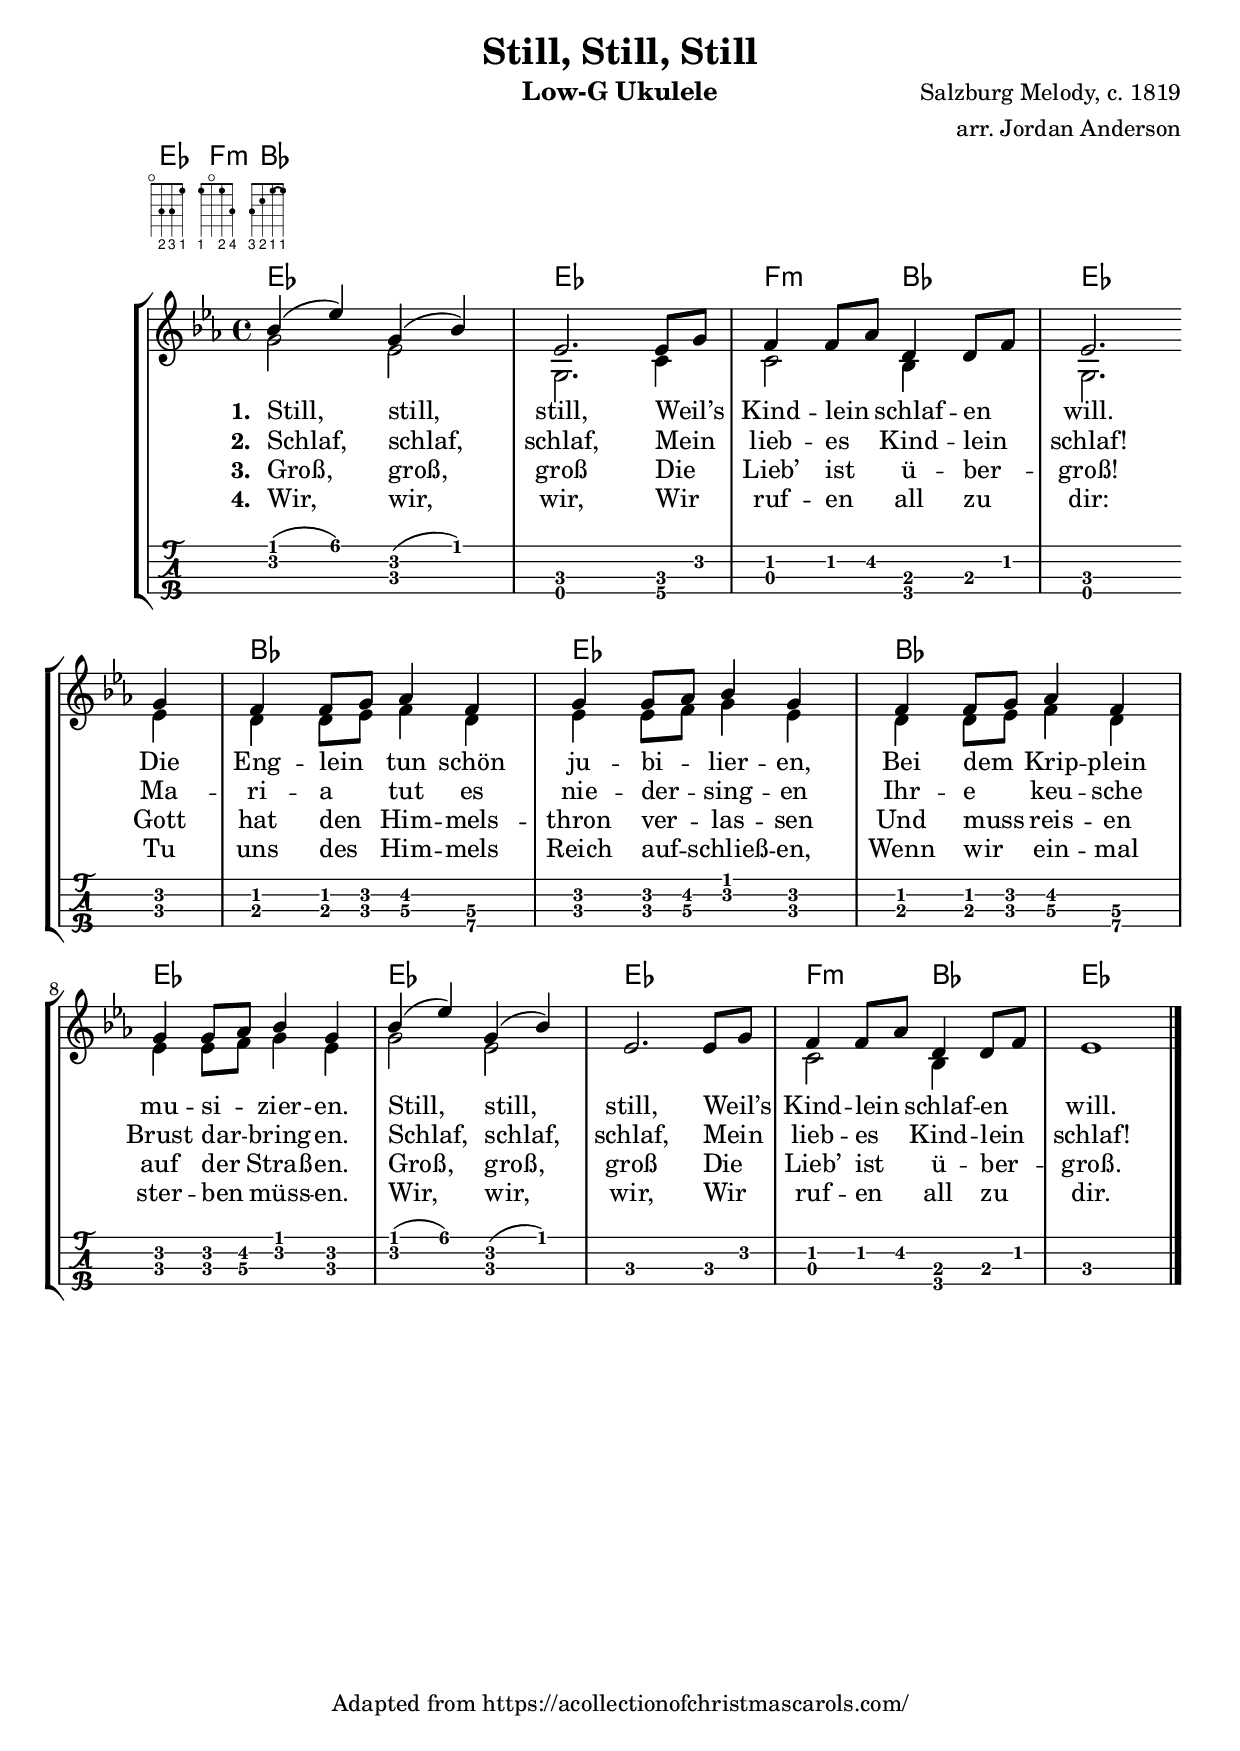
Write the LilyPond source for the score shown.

\version "2.20.0"
\version "2.20.0"
\language "english"
\include "../../lib/barre.ily"
\include "predefined-ukulele-fretboards.ly"

\header {
    title = "Still, Still, Still"
    composer = "Salzburg Melody, c. 1819"
    arranger = "arr. Jordan Anderson"
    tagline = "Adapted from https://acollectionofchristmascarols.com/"
  }

low-g-ukulele-tuning = \stringTuning <g c' e' a'>

\storePredefinedDiagram #default-fret-table
                        \chordmode { c:m6 }
                        #ukulele-tuning
                        #"x;2-1;2-2;o;"

% Chords

TopChords = \chordmode {
  ef f:m bf
}

StaffChords = \chordmode {
  ef1 ef f2:m bf ef1
  bf ef bf ef
  ef1 ef f2:m bf ef1
}

% Main music
sopMusic = \relative c'' {
  bf4( ef) g,( bf) |
  ef,2. ef8[ g] |
  f4 f8[ af] d,4 d8[ f] |
  ef2. \bar""\break g4 |

  f4 f8[ g] af4 f\3 |
  g g8[ af] bf4 g |
  f f8[ g] af4 f\3 |
  g g8[ af] bf4 g |

  bf( ef) g,( bf) |
  ef,2. ef8[ g] |
  f4 f8[ af] d,4 d8[ f] |
  ef1 \bar "|."
}

altoMusic = \relative c' {
  g'2 ef |
  g,2. c4\4 |
  c2 bf4 s |
  g2. ef'4 |

  d4 d8[ ef] f4\3 d\4 |
  ef ef8[ f\3] g4 ef |
  d d8[ ef] f4\3 d\4 |
  ef ef8[ f\3] g4 ef |

  g2 ef |
  s2. s4 |
  c2 bf4 s |
  s1 \bar "|."
}

tenorMusic = \relative c' {
  bf2 bf |
  s2. s4 |
  af2 s4 af |
  s2. bf4 |

  bf2 bf2 |
  bf2 bf2 |
  bf2 bf2 |
  bf2 bf2 |

  bf2 bf |
  g2. g4 |
  af2 s4 af |
  g1 \bar "|."
}
tenorWords = \lyricmode {

}

verseOne = \lyricmode {
  \set stanza = #"1. "
  Still, still, still,
  Weil’s _ Kind -- lein _ schlaf -- en _ will.
  Die Eng -- lein _ tun schön ju -- bi -- _ lier -- en,
  Bei dem _ Krip -- plein mu -- si -- _ zier -- en.
  Still, still, still,
  Weil’s _ Kind -- lein _ schlaf -- en _ will.
}
verseTwo = \lyricmode {
  \set stanza = #"2. "
  Schlaf, schlaf, schlaf,
  Mein _ lieb -- es _ Kind -- lein _ schlaf!
  Ma -- ri -- a _ tut es nie -- der -- _ sing -- en
  Ihr -- e _ keu -- sche Brust dar -- _ bring -- en.
  Schlaf, schlaf, schlaf,
  Mein _ lieb -- es _ Kind -- lein _ schlaf!
}
verseThree = \lyricmode {
  \set stanza = #"3. "
  Groß, groß, groß
  Die _ Lieb’ ist _ ü -- ber -- _ groß!
  Gott hat den _ Him -- mels -- thron ver -- _ las -- sen
  Und muss _ reis -- en auf der _ Straß -- en.
  Groß, groß, groß
  Die _ Lieb’ ist _ ü -- ber -- _ groß.
}
verseFour = \lyricmode {
  \set stanza = #"4. "
  Wir, wir, wir,
  Wir _ ruf -- en _ all zu _ dir:
  Tu uns des _ Him -- mels Reich auf -- _ schließ -- en,
  Wenn wir _ ein -- mal ster -- ben _ müss -- en.
  Wir, wir, wir,
  Wir _ ruf -- en _ all zu _ dir.
}

\header {
      instrument = "Low-G Ukulele"
}

\score {
  <<
    \new ChordNames {
      \TopChords
    }
    \new FretBoards {
      \set Staff.stringTunings = #ukulele-tuning
      \TopChords
    }
  >>
}

\score {
  \layout { \omit Voice.StringNumber }
  \midi {\tempo 4 = 90}
  <<
    \new ChordNames \StaffChords
    \new StaffGroup <<
      \new Staff <<
        \time 4/4
        \clef treble
        \key ef \major
        \set Staff.midiInstrument = "acoustic guitar (nylon)"
        \new Voice = "melodyVoice" { \voiceOne \sopMusic }
        \new Voice { \voiceTwo \altoMusic }
        \new Lyrics \lyricsto "melodyVoice" \verseOne
        \new Lyrics \lyricsto "melodyVoice" \verseTwo
        \new Lyrics \lyricsto "melodyVoice" \verseThree
        \new Lyrics \lyricsto "melodyVoice" \verseFour
      >>

      \new TabStaff <<
        \set TabStaff.stringTunings = #low-g-ukulele-tuning
        \absolute <<
          \new TabVoice { \voiceOne \sopMusic }
          \new TabVoice { \voiceTwo \altoMusic }
        >>
      >>
    >>
  >>
}
